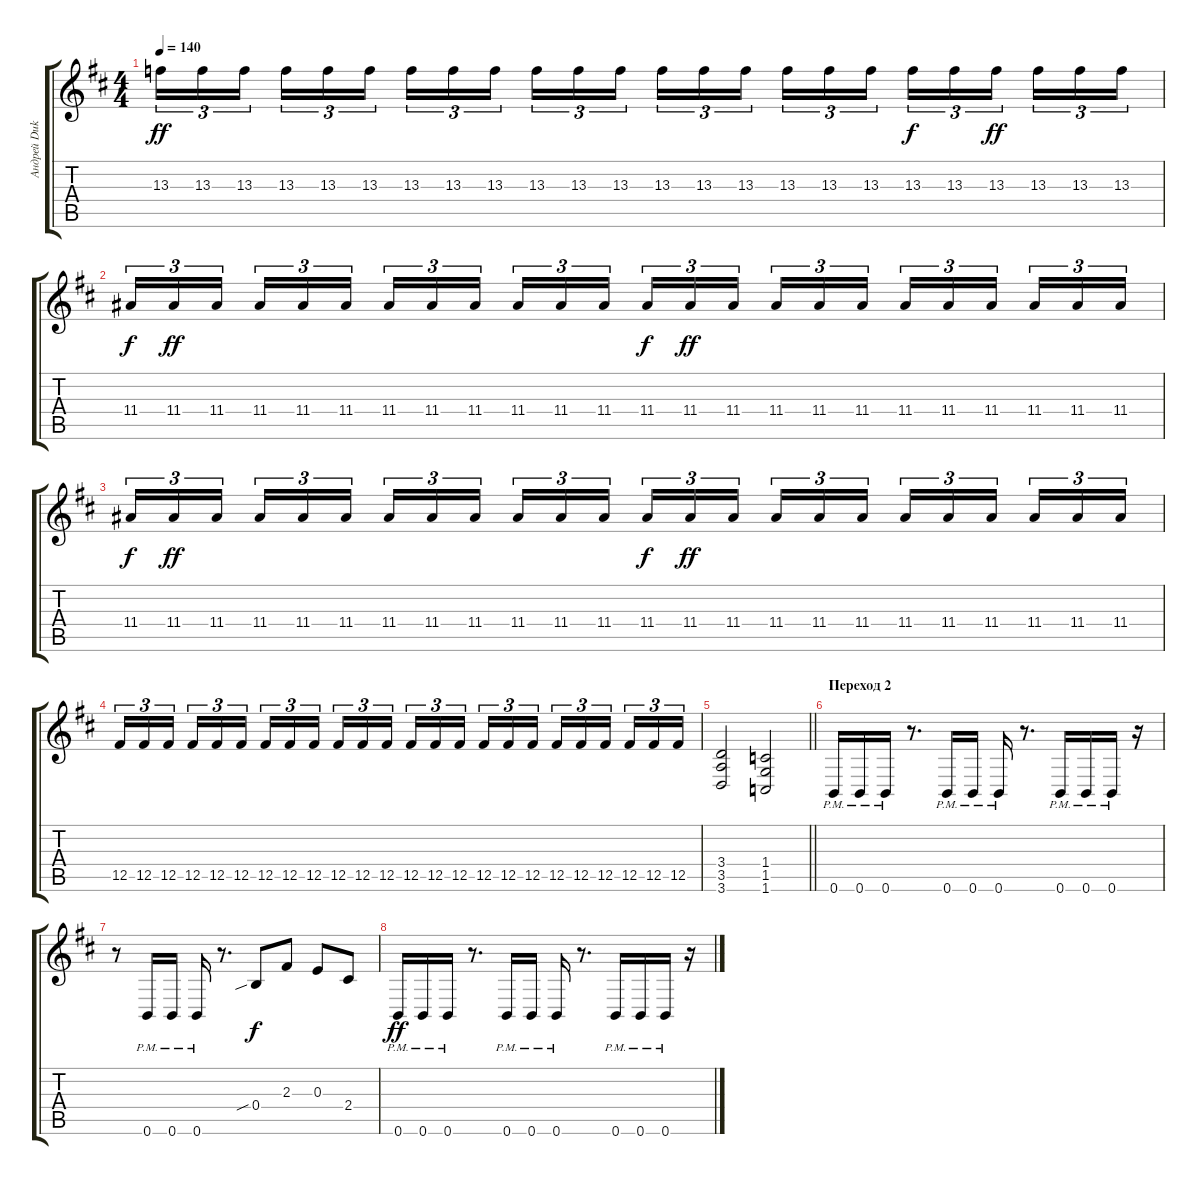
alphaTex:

\track ("Андрей Duke Анисимов" "Андрей Duk") {instrument distortionguitar}
\staff {score tabs}
\tuning (Db4 Ab3 E3 B2 Gb2 B1) {hide}
\ts (4 4)
\tempo 140
\clef g2
\ks bminor
13.3.16{tu (3 2) dy ff} 13.3.16{tu (3 2)} 13.3.16{tu (3 2) beam splitsecondary} 13.3.16{tu (3 2)} 13.3.16{tu (3 2)} 13.3.16{tu (3 2)} 13.3.16{tu (3 2)} 13.3.16{tu (3 2)} 13.3.16{tu (3 2) beam splitsecondary} 13.3.16{tu (3 2)} 13.3.16{tu (3 2)} 13.3.16{tu (3 2)} 13.3.16{tu (3 2)} 13.3.16{tu (3 2)} 13.3.16{tu (3 2) beam splitsecondary} 13.3.16{tu (3 2)} 13.3.16{tu (3 2)} 13.3.16{tu (3 2)} 13.3.16{tu (3 2) dy f} 13.3.16{tu (3 2)} 13.3.16{tu (3 2) dy ff beam splitsecondary} 13.3.16{tu (3 2)} 13.3.16{tu (3 2)} 13.3.16{tu (3 2)} |
11.4.16{tu (3 2) dy f} 11.4.16{tu (3 2) dy ff} 11.4.16{tu (3 2) beam splitsecondary} 11.4.16{tu (3 2)} 11.4.16{tu (3 2)} 11.4.16{tu (3 2)} 11.4.16{tu (3 2)} 11.4.16{tu (3 2)} 11.4.16{tu (3 2) beam splitsecondary} 11.4.16{tu (3 2)} 11.4.16{tu (3 2)} 11.4.16{tu (3 2)} 11.4.16{tu (3 2) dy f} 11.4.16{tu (3 2) dy ff} 11.4.16{tu (3 2) beam splitsecondary} 11.4.16{tu (3 2)} 11.4.16{tu (3 2)} 11.4.16{tu (3 2)} 11.4.16{tu (3 2)} 11.4.16{tu (3 2)} 11.4.16{tu (3 2) beam splitsecondary} 11.4.16{tu (3 2)} 11.4.16{tu (3 2)} 11.4.16{tu (3 2)} |
11.4.16{tu (3 2) dy f} 11.4.16{tu (3 2) dy ff} 11.4.16{tu (3 2) beam splitsecondary} 11.4.16{tu (3 2)} 11.4.16{tu (3 2)} 11.4.16{tu (3 2)} 11.4.16{tu (3 2)} 11.4.16{tu (3 2)} 11.4.16{tu (3 2) beam splitsecondary} 11.4.16{tu (3 2)} 11.4.16{tu (3 2)} 11.4.16{tu (3 2)} 11.4.16{tu (3 2) dy f} 11.4.16{tu (3 2) dy ff} 11.4.16{tu (3 2) beam splitsecondary} 11.4.16{tu (3 2)} 11.4.16{tu (3 2)} 11.4.16{tu (3 2)} 11.4.16{tu (3 2)} 11.4.16{tu (3 2)} 11.4.16{tu (3 2) beam splitsecondary} 11.4.16{tu (3 2)} 11.4.16{tu (3 2)} 11.4.16{tu (3 2)} |
12.5.16{tu (3 2)} 12.5.16{tu (3 2)} 12.5.16{tu (3 2) beam splitsecondary} 12.5.16{tu (3 2)} 12.5.16{tu (3 2)} 12.5.16{tu (3 2)} 12.5.16{tu (3 2)} 12.5.16{tu (3 2)} 12.5.16{tu (3 2) beam splitsecondary} 12.5.16{tu (3 2)} 12.5.16{tu (3 2)} 12.5.16{tu (3 2)} 12.5.16{tu (3 2)} 12.5.16{tu (3 2)} 12.5.16{tu (3 2) beam splitsecondary} 12.5.16{tu (3 2)} 12.5.16{tu (3 2)} 12.5.16{tu (3 2)} 12.5.16{tu (3 2)} 12.5.16{tu (3 2)} 12.5.16{tu (3 2) beam splitsecondary} 12.5.16{tu (3 2)} 12.5.16{tu (3 2)} 12.5.16{tu (3 2)} |
\barLineRight lightlight
(3.4 3.5 3.6).2 (1.4 1.5 1.6).2 |
\section ("" "Переход 2")
0.6{pm}.16 0.6{pm}.16 0.6{pm}.16 r.8{d} 0.6{pm}.16 0.6{pm}.16 0.6{pm}.16 r.8{d} 0.6{pm}.16 0.6{pm}.16 0.6{pm}.16 r.16 |
r.8 0.6{pm}.16 0.6{pm}.16 0.6{pm}.16 r.8{d} 0.4{sib}.8{dy f} 2.3.8 0.3.8 2.4.8 |
0.6{pm}.16{dy ff} 0.6{pm}.16 0.6{pm}.16 r.8{d} 0.6{pm}.16 0.6{pm}.16 0.6{pm}.16 r.8{d} 0.6{pm}.16 0.6{pm}.16 0.6{pm}.16 r.16
